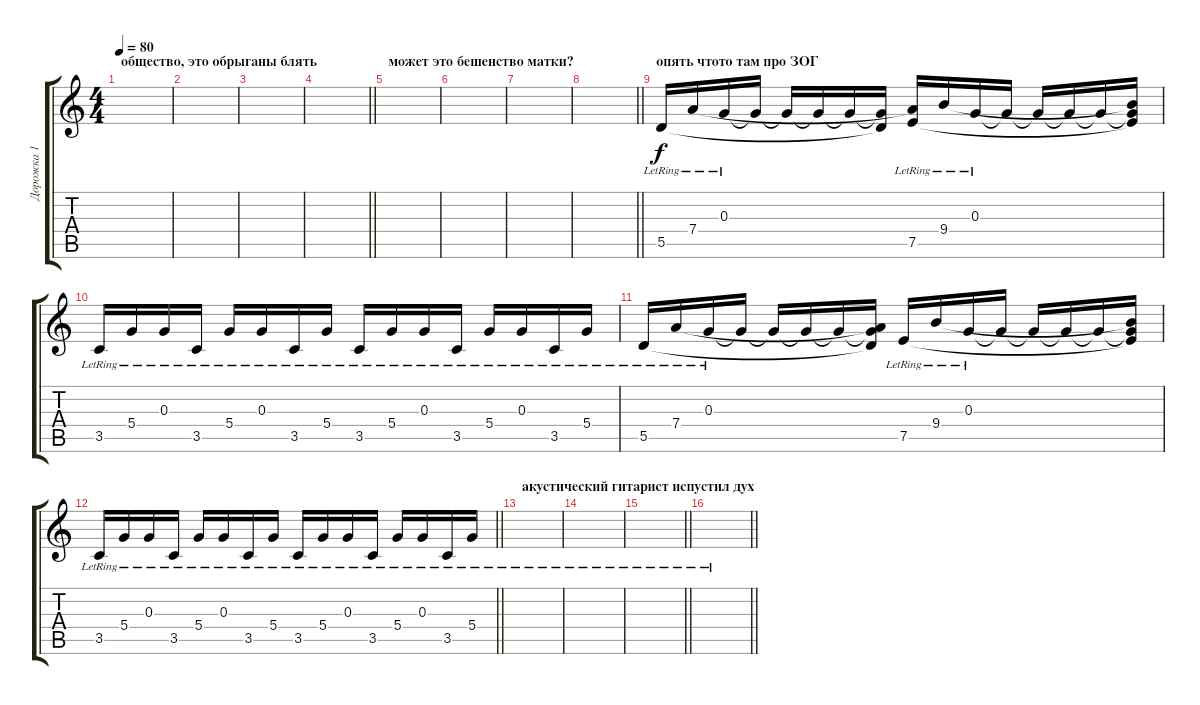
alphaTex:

\track ("Дорожка 1" "Дорожка 1") {instrument acousticguitarsteel}
\staff {score tabs}
\tuning (E4 B3 G3 D3 A2 E2) {hide}
\ts (4 4)
\section ("" "общество, это обрыганы блять")
\tempo 80
\clef g2
\ks c
|
|
|
\barLineRight lightlight
|
\section ("" "может это бешенство матки?")
|
|
|
\barLineRight lightlight
|
\section ("" "опять чтото там про ЗОГ")
5.5{lr}.16 7.4{lr}.16 0.3{lr}.16 0.3{t}.16 0.3{t}.16 0.3{t}.16 0.3{t}.16 (0.3{t} 5.5{t}).16 (7.4{t} 7.5{lr}).16 9.4{lr}.16 0.3{lr}.16 0.3{t}.16 0.3{t}.16 0.3{t}.16 0.3{t}.16 (0.3{t} 9.4{t} 7.5{t}).16 |
3.5{lr}.16 5.4{lr}.16 0.3{lr}.16 3.5{lr}.16 5.4{lr}.16 0.3{lr}.16 3.5{lr}.16 5.4{lr}.16 3.5{lr}.16 5.4{lr}.16 0.3{lr}.16 3.5{lr}.16 5.4{lr}.16 0.3{lr}.16 3.5{lr}.16 5.4{lr}.16 |
5.5{lr}.16 7.4{lr}.16 0.3{lr}.16 0.3{t}.16 0.3{t}.16 0.3{t}.16 0.3{t}.16 (0.3{t} 7.4{t} 5.5{t}).16 7.5{lr}.16 9.4{lr}.16 0.3{lr}.16 0.3{t}.16 0.3{t}.16 0.3{t}.16 0.3{t}.16 (0.3{t} 9.4{t} 7.5{t}).16 |
\barLineRight lightlight
3.5{lr}.16 5.4{lr}.16 0.3{lr}.16 3.5{lr}.16 5.4{lr}.16 0.3{lr}.16 3.5{lr}.16 5.4{lr}.16 3.5{lr}.16 5.4{lr}.16 0.3{lr}.16 3.5{lr}.16 5.4{lr}.16 0.3{lr}.16 3.5{lr}.16 5.4{lr}.16 |
\section ("" "акустический гитарист испустил дух")
|
|
\barLineRight lightlight
|
\barLineRight lightlight
